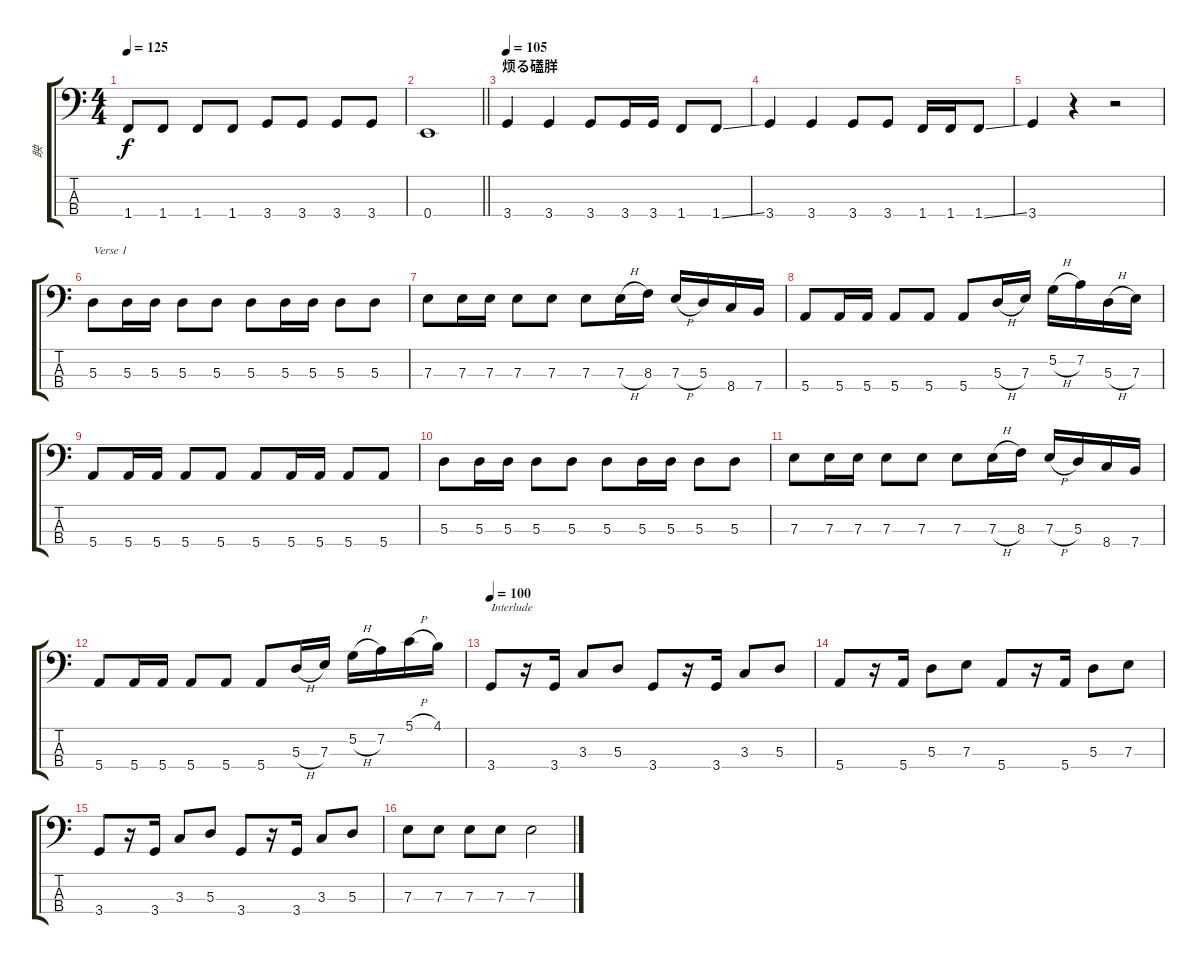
\track ("眏" "眏") {instrument electricbassfinger}
\staff {score tabs}
\tuning (G2 D2 A1 E1) {hide}
\ts (4 4)
\tempo 125
\clef f4
\ks c
1.4.8{dy f} 1.4.8 1.4.8 1.4.8 3.4.8 3.4.8 3.4.8 3.4.8 |
\barLineRight lightlight
0.4.1 |
\section ("" "烦る礚羘")
\tempo 100
\tempo 105
3.4.4 3.4.4 3.4.8 3.4.16 3.4.16 1.4.8 1.4{ss}.8 |
3.4.4 3.4.4 3.4.8 3.4.8 1.4.16 1.4.16 1.4{ss}.8 |
3.4.4 r.4 r.2 |
5.3.8{txt "Verse 1"} 5.3.16 5.3.16 5.3.8 5.3.8 5.3.8 5.3.16 5.3.16 5.3.8 5.3.8 |
7.3.8 7.3.16 7.3.16 7.3.8 7.3.8 7.3.8 7.3{h}.16 8.3.16 7.3{h}.16 5.3.16 8.4.16 7.4.16 |
5.4.8 5.4.16 5.4.16 5.4.8 5.4.8 5.4.8 5.3{h}.16 7.3.16 5.2{h}.16 7.2.16 5.3{h}.16 7.3.16 |
5.4.8 5.4.16 5.4.16 5.4.8 5.4.8 5.4.8 5.4.16 5.4.16 5.4.8 5.4.8 |
5.3.8 5.3.16 5.3.16 5.3.8 5.3.8 5.3.8 5.3.16 5.3.16 5.3.8 5.3.8 |
7.3.8 7.3.16 7.3.16 7.3.8 7.3.8 7.3.8 7.3{h}.16 8.3.16 7.3{h}.16 5.3.16 8.4.16 7.4.16 |
5.4.8 5.4.16 5.4.16 5.4.8 5.4.8 5.4.8 5.3{h}.16 7.3.16 5.2{h}.16 7.2.16 5.1{h}.16 4.1.16 |
\tempo 100
3.4.8{txt "Interlude"} r.16 3.4.16 3.3.8 5.3.8 3.4.8 r.16 3.4.16 3.3.8 5.3.8 |
5.4.8 r.16 5.4.16 5.3.8 7.3.8 5.4.8 r.16 5.4.16 5.3.8 7.3.8 |
3.4.8 r.16 3.4.16 3.3.8 5.3.8 3.4.8 r.16 3.4.16 3.3.8 5.3.8 |
7.3.8 7.3.8 7.3.8 7.3.8 7.3.2
